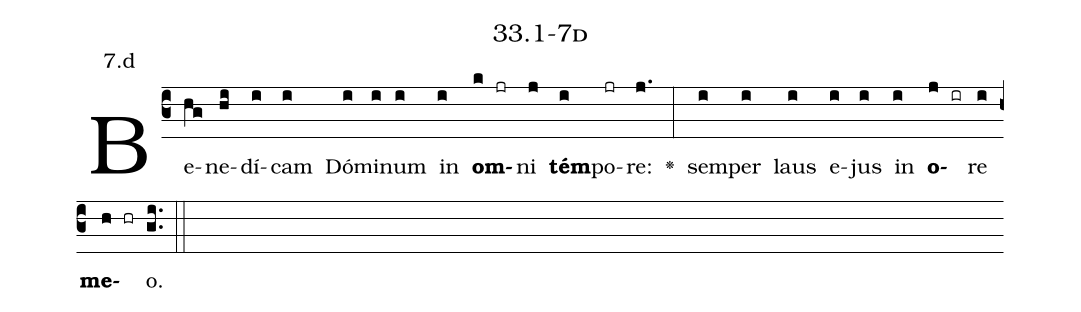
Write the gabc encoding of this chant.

name: 33.1-7d;
annotation: 7.d;
%%
(c3)Be(hg)ne(hi)dí(i)cam(i) Dó(i)mi(i)num(i) in(i) <b>om</b>(k jr)ni(j) <b>tém</b>(i)po(jr)re:(j.) <v>\greheightstar</v>(:) sem(i)per(i) laus(i) e(i)jus(i) in(i) <b>o</b>(j ir)re(i) <b>me</b>(h hr)o.(gi..) (::)


%E(i) u(i) o(j) u(i) a(h) e.(gi..) (::)
